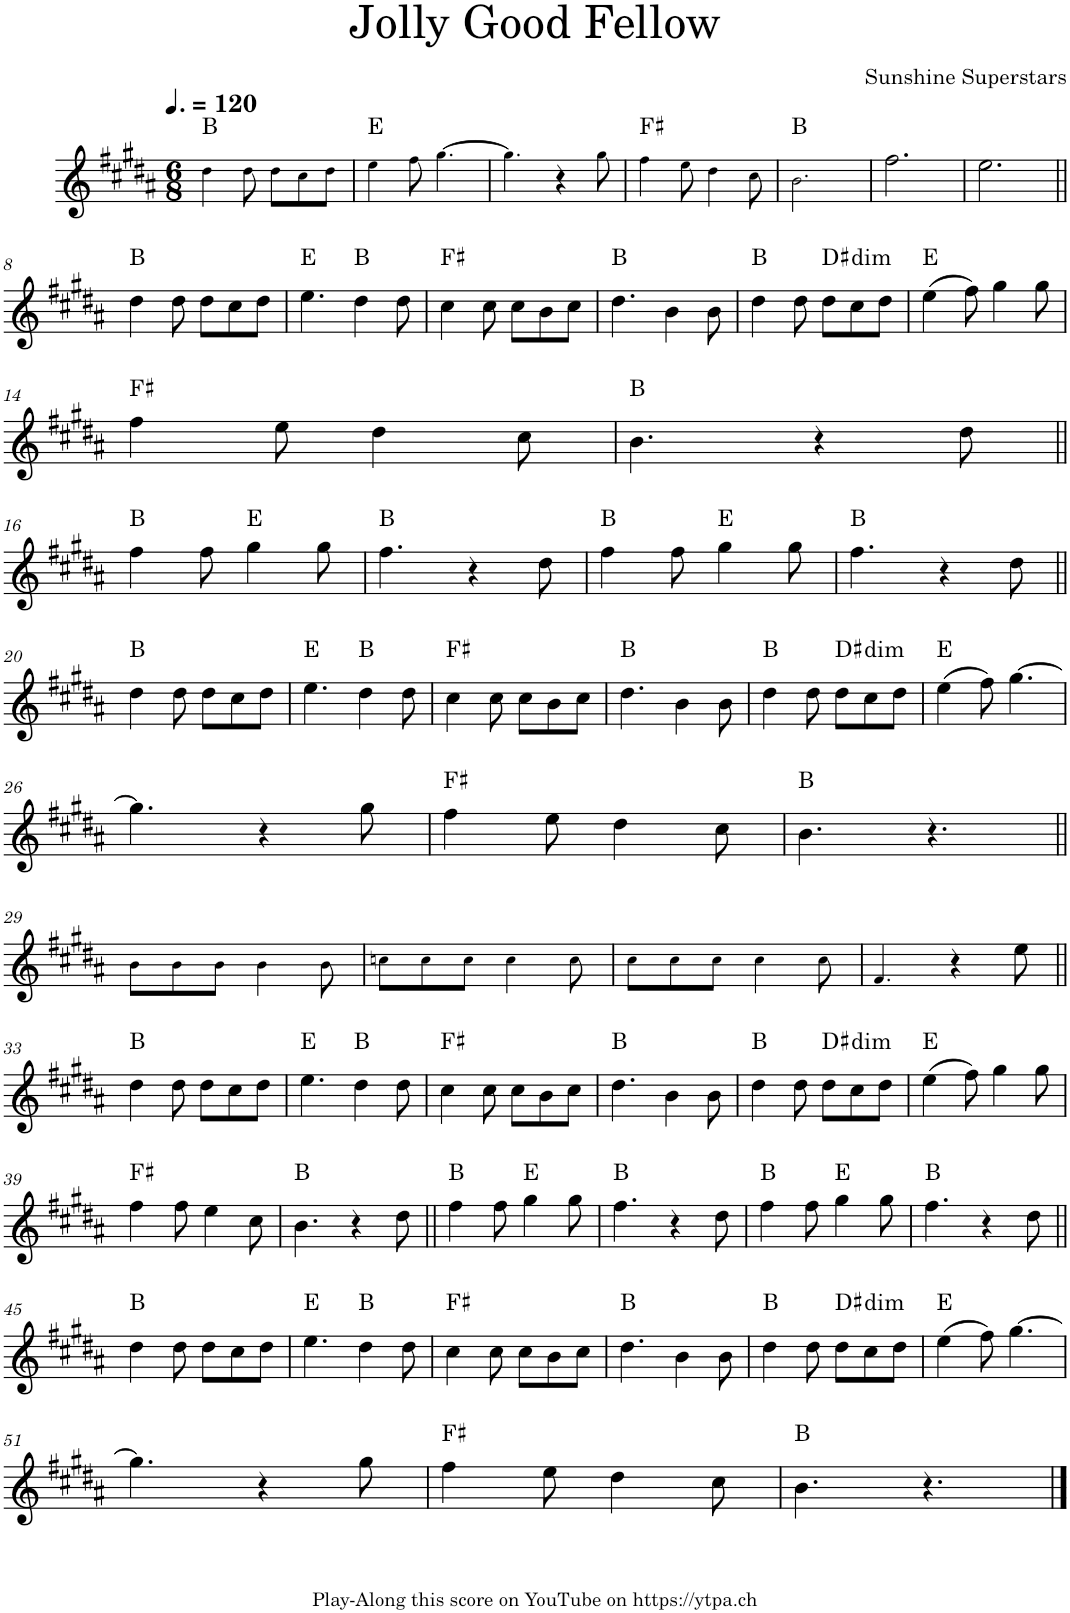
**kern	**harte
*part1	*part1
*staff1	*
*I"Piano	*
*I'Pno.	*
*clefG2	*
*k[f#c#g#d#a#]	*
*M6/8	*
*MM180	*
=1	=1
4dd#!\	B:maj
8dd#!\	.
8dd#!\L	.
8cc#!\	.
8dd#!\J	.
=2	=2
4ee!\	E:maj
8ff#!\	.
[4.gg#!\	.
=3	=3
4.gg#!\]	.
4r	.
8gg#!\	.
=4	=4
4ff#!\	F#:maj
8ee!\	.
4dd#!\	.
8cc#!\	.
=5	=5
2.b!\	B:maj
=6	=6
2.ff#\	.
=7	=7
2.ee\	.
!!LO:LB:g=z
=8||	=8||
4dd#\	B:maj
8dd#\	.
8dd#\L	.
8cc#\	.
8dd#\J	.
=9	=9
4.ee\	E:maj
4dd#\	B:maj
8dd#\	.
=10	=10
4cc#\	F#:maj
8cc#\	.
8cc#\L	.
8b\	.
8cc#\J	.
=11	=11
4.dd#\	B:maj
4b\	.
8b\	.
=12	=12
4dd#\	B:maj
8dd#\	.
!	!LO:H:kt=dim
8dd#\L	D#:dim
8cc#\	.
8dd#\J	.
=13	=13
(4ee\	E:maj
8ff#\)	.
4gg#\	.
8gg#\	.
!!LO:LB:g=z
=14	=14
4ff#\	F#:maj
8ee\	.
4dd#\	.
8cc#\	.
=15	=15
4.b\	B:maj
4r	.
8dd#\	.
!!LO:LB:g=z
=16||	=16||
4ff#\	B:maj
8ff#\	.
4gg#\	E:maj
8gg#\	.
=17	=17
4.ff#\	B:maj
4r	.
8dd#\	.
=18	=18
4ff#\	B:maj
8ff#\	.
4gg#\	E:maj
8gg#\	.
=19	=19
4.ff#\	B:maj
4r	.
8dd#\	.
!!LO:LB:g=z
=20||	=20||
4dd#\	B:maj
8dd#\	.
8dd#\L	.
8cc#\	.
8dd#\J	.
=21	=21
4.ee\	E:maj
4dd#\	B:maj
8dd#\	.
=22	=22
4cc#\	F#:maj
8cc#\	.
8cc#\L	.
8b\	.
8cc#\J	.
=23	=23
4.dd#\	B:maj
4b\	.
8b\	.
=24	=24
4dd#\	B:maj
8dd#\	.
!	!LO:H:kt=dim
8dd#\L	D#:dim
8cc#\	.
8dd#\J	.
=25	=25
(4ee\	E:maj
8ff#\)	.
[4.gg#\	.
!!LO:LB:g=z
=26	=26
4.gg#\]	.
4r	.
8gg#\	.
=27	=27
4ff#\	F#:maj
8ee\	.
4dd#\	.
8cc#\	.
=28	=28
4.b\	B:maj
4.r	.
!!LO:LB:g=z
=29||	=29||
8b!\L	.
8b!\	.
8b!\J	.
4b!\	.
8b!\	.
=30	=30
8ccn!\L	.
8cc!\	.
8cc!\J	.
4cc!\	.
8cc!\	.
=31	=31
8cc#!\L	.
8cc#!\	.
8cc#!\J	.
4cc#!\	.
8cc#!\	.
=32	=32
4.f#!/	.
4r	.
8ee\	.
!!LO:LB:g=z
=33||	=33||
4dd#\	B:maj
8dd#\	.
8dd#\L	.
8cc#\	.
8dd#\J	.
=34	=34
4.ee\	E:maj
4dd#\	B:maj
8dd#\	.
=35	=35
4cc#\	F#:maj
8cc#\	.
8cc#\L	.
8b\	.
8cc#\J	.
=36	=36
4.dd#\	B:maj
4b\	.
8b\	.
=37	=37
4dd#\	B:maj
8dd#\	.
!	!LO:H:kt=dim
8dd#\L	D#:dim
8cc#\	.
8dd#\J	.
=38	=38
(4ee\	E:maj
8ff#\)	.
4gg#\	.
8gg#\	.
!!LO:LB:g=z
=39	=39
4ff#\	F#:maj
8ff#\	.
4ee\	.
8cc#\	.
=40	=40
4.b\	B:maj
4r	.
8dd#\	.
=41||	=41||
4ff#\	B:maj
8ff#\	.
4gg#\	E:maj
8gg#\	.
=42	=42
4.ff#\	B:maj
4r	.
8dd#\	.
=43	=43
4ff#\	B:maj
8ff#\	.
4gg#\	E:maj
8gg#\	.
=44	=44
4.ff#\	B:maj
4r	.
8dd#\	.
!!LO:LB:g=z
=45||	=45||
4dd#\	B:maj
8dd#\	.
8dd#\L	.
8cc#\	.
8dd#\J	.
=46	=46
4.ee\	E:maj
4dd#\	B:maj
8dd#\	.
=47	=47
4cc#\	F#:maj
8cc#\	.
8cc#\L	.
8b\	.
8cc#\J	.
=48	=48
4.dd#\	B:maj
4b\	.
8b\	.
=49	=49
4dd#\	B:maj
8dd#\	.
!	!LO:H:kt=dim
8dd#\L	D#:dim
8cc#\	.
8dd#\J	.
=50	=50
(4ee\	E:maj
8ff#\)	.
[4.gg#\	.
!!LO:LB:g=z
=51	=51
4.gg#\]	.
4r	.
8gg#\	.
=52	=52
4ff#\	F#:maj
8ee\	.
4dd#\	.
8cc#\	.
=53	=53
4.b\	B:maj
4.r	.
==	==
*-	*-
